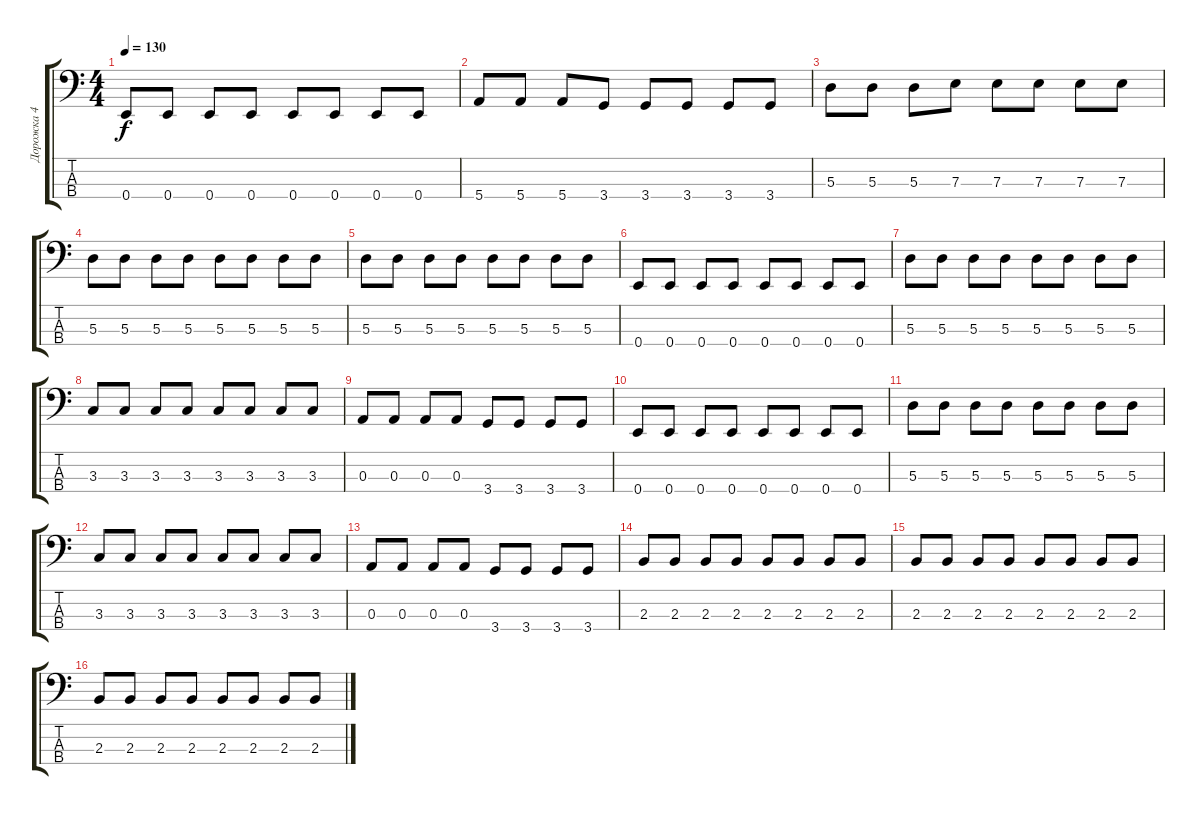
\track ("Дорожка 4" "Дорожка 4") {instrument electricbassfinger}
\staff {score tabs}
\tuning (G2 D2 A1 E1) {hide}
\ts (4 4)
\tempo 130
\clef f4
\ks c
0.4.8{dy f} 0.4.8 0.4.8 0.4.8 0.4.8 0.4.8 0.4.8 0.4.8 |
5.4.8 5.4.8 5.4.8 3.4.8 3.4.8 3.4.8 3.4.8 3.4.8 |
5.3.8 5.3.8 5.3.8 7.3.8 7.3.8 7.3.8 7.3.8 7.3.8 |
5.3.8 5.3.8 5.3.8 5.3.8 5.3.8 5.3.8 5.3.8 5.3.8 |
5.3.8 5.3.8 5.3.8 5.3.8 5.3.8 5.3.8 5.3.8 5.3.8 |
0.4.8 0.4.8 0.4.8 0.4.8 0.4.8 0.4.8 0.4.8 0.4.8 |
5.3.8 5.3.8 5.3.8 5.3.8 5.3.8 5.3.8 5.3.8 5.3.8 |
3.3.8 3.3.8 3.3.8 3.3.8 3.3.8 3.3.8 3.3.8 3.3.8 |
0.3.8 0.3.8 0.3.8 0.3.8 3.4.8 3.4.8 3.4.8 3.4.8 |
0.4.8 0.4.8 0.4.8 0.4.8 0.4.8 0.4.8 0.4.8 0.4.8 |
5.3.8 5.3.8 5.3.8 5.3.8 5.3.8 5.3.8 5.3.8 5.3.8 |
3.3.8 3.3.8 3.3.8 3.3.8 3.3.8 3.3.8 3.3.8 3.3.8 |
0.3.8 0.3.8 0.3.8 0.3.8 3.4.8 3.4.8 3.4.8 3.4.8 |
2.3.8 2.3.8 2.3.8 2.3.8 2.3.8 2.3.8 2.3.8 2.3.8 |
2.3.8 2.3.8 2.3.8 2.3.8 2.3.8 2.3.8 2.3.8 2.3.8 |
2.3.8 2.3.8 2.3.8 2.3.8 2.3.8 2.3.8 2.3.8 2.3.8
